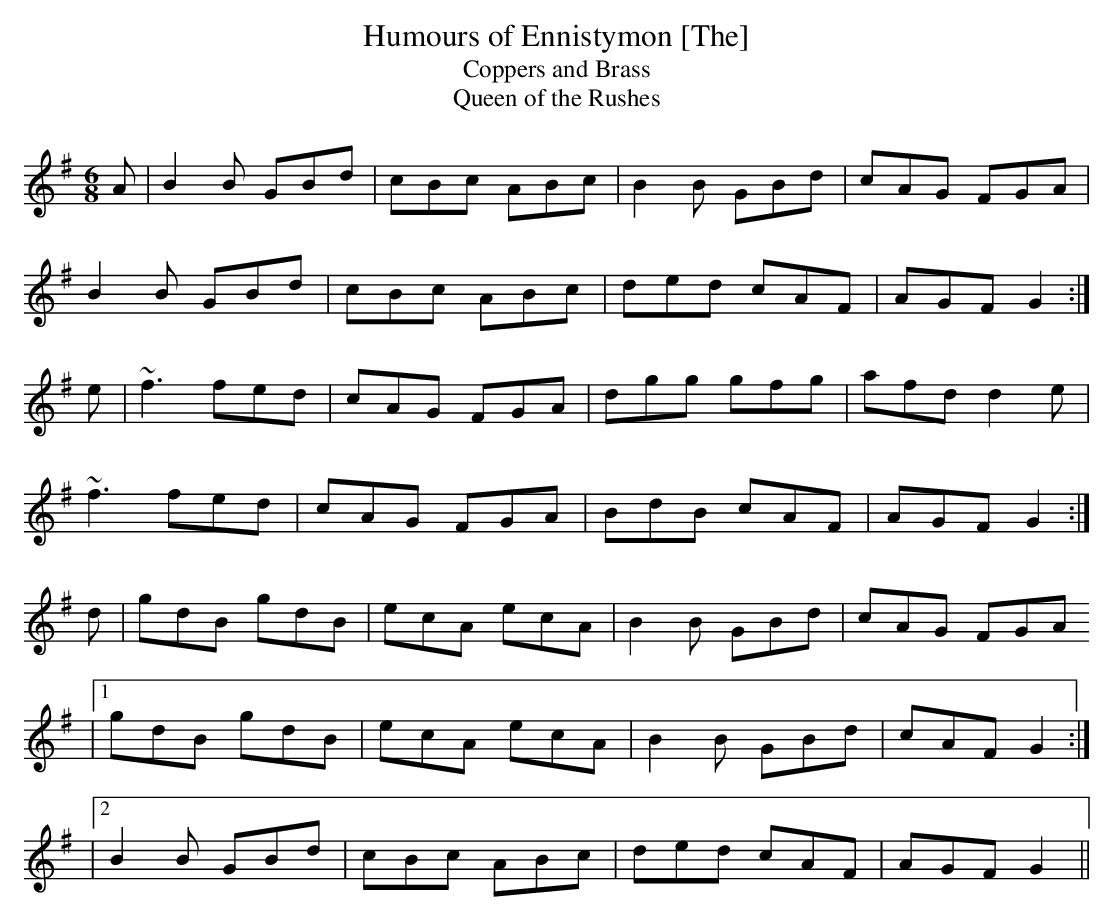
X:1
T: Humours of Ennistymon [The]
T: Coppers and Brass
T: Queen of the Rushes
M: 6/8
L: 1/8
K: G
A|B2B GBd|cBc ABc|B2B GBd|cAG FGA|
B2B GBd|cBc ABc|ded cAF|AGF G2 :|
e|~f3 fed|cAG FGA|dgg gfg|afd d2e|
~f3 fed|cAG FGA|BdB cAF|AGF G2 :|
d|gdB gdB|ecA ecA|B2B GBd|cAG FGA
|1 gdB gdB|ecA ecA|B2B GBd|cAF G2 :|
|2 B2B GBd|cBc ABc|ded cAF|AGF G2 ||
